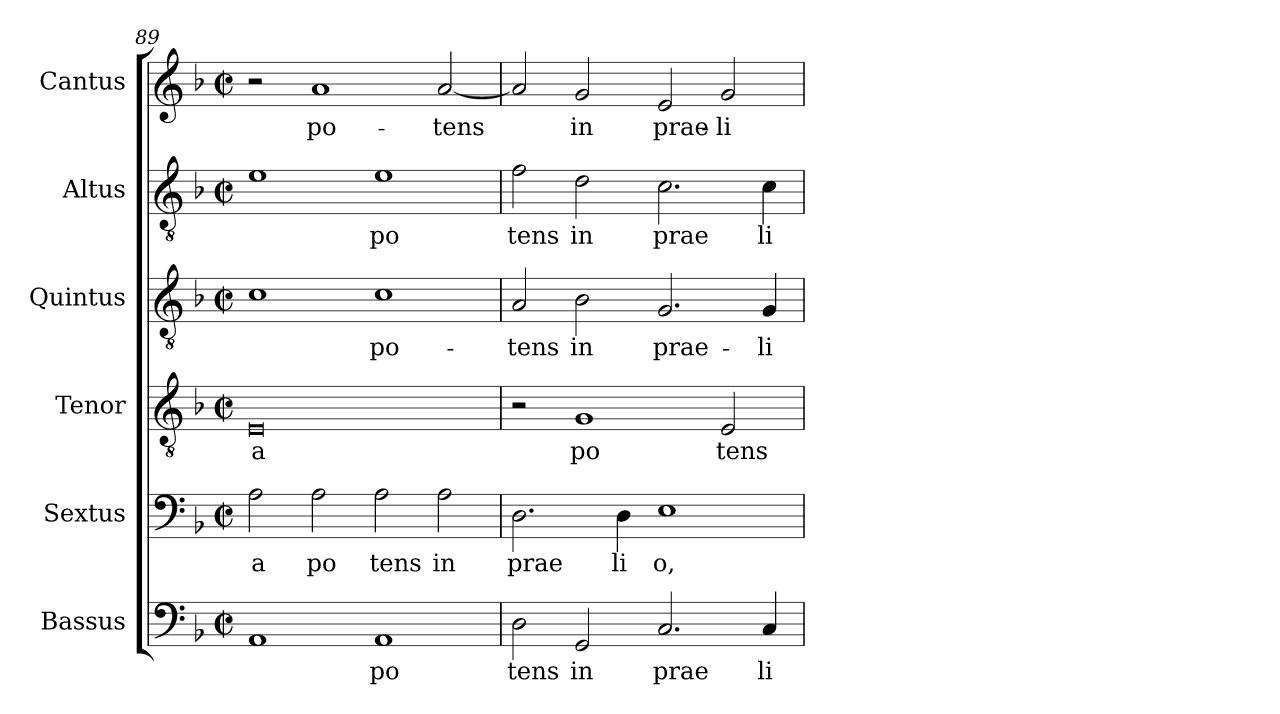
**kern	**text	**kern	**text	**kern	**text	**kern	**text	**kern	**text	**kern	**text
*part6	*part6	*part5	*part5	*part4	*part4	*part3	*part3	*part2	*part2	*part1	*part1
*staff6	*staff6	*staff5	*staff5	*staff4	*staff4	*staff3	*staff3	*staff2	*staff2	*staff1	*staff1
*I"Bassus	*	*I"Sextus	*	*I"Tenor	*	*I"Quintus	*	*I"Altus	*	*I"Cantus	*
*clefF4	*	*clefF4	*	*clefGv2	*	*clefGv2	*	*clefGv2	*	*clefG2	*
*k[b-]	*	*k[b-]	*	*k[b-]	*	*k[b-]	*	*k[b-]	*	*k[b-]	*
*F:	*	*F:	*	*F:	*	*F:	*	*F:	*	*F:	*
*M2/2	*	*M2/2	*	*M2/2	*	*M2/2	*	*M2/2	*	*M2/2	*
*met(c|)	*	*met(c|)	*	*met(c|)	*	*met(c|)	*	*met(c|)	*	*met(c|)	*
=89	=89	=89	=89	=89	=89	=89	=89	=89	=89	=89	=89
!	!	!	!LO:LY:b:cj	!	!LO:LY:b:cj	!	!	!	!	!	!
1AA	.	2A\	a	0E	a	1c	.	1e	.	2r	.
!	!	!	!LO:LY:b:cj	!	!	!	!	!	!	!	!LO:LY:b:cj
.	.	2A\	po	.	.	.	.	.	.	1a	po-
!	!LO:LY:b:cj	!	!LO:LY:b:cj	!	!	!	!LO:LY:b:cj	!	!LO:LY:b:cj	!	!
1AA	po	2A\	tens	.	.	1c	po-	1e	po	.	.
!	!	!	!LO:LY:b:cj	!	!	!	!	!	!	!	!LO:LY:b
.	.	2A\	in	.	.	.	.	.	.	[<2a/	-tens
=90	=90	=90	=90	=90	=90	=90	=90	=90	=90	=90	=90
!	!LO:LY:b:cj	!	!LO:LY:b:cj	!	!	!	!LO:LY:b:cj	!	!LO:LY:b:cj	!	!
2D\	tens	2.D\	prae	2r	.	2A/	-tens	2f\	tens	2a/]	.
!	!LO:LY:b:cj	!	!	!	!LO:LY:b:cj	!	!LO:LY:b:cj	!	!LO:LY:b:cj	!	!LO:LY:b:cj
2GG/	in	.	.	1G	po	2B-\	in	2d\	in	2g/	in
!	!	!	!LO:LY:b:cj	!	!	!	!	!	!	!	!
.	.	4D\	li	.	.	.	.	.	.	.	.
!	!LO:LY:b:cj	!	!LO:LY:b:cj	!	!	!	!LO:LY:b:cj	!	!LO:LY:b:cj	!	!LO:LY:b:cj
2.C/	prae	1E	o,	.	.	2.G/	prae-	2.c\	prae	2e/	prae-
!	!	!	!	!	!LO:LY:b:cj	!	!	!	!	!	!LO:LY:b:cj
.	.	.	.	2E/	tens	.	.	.	.	2g/	-li-
!	!LO:LY:b:cj	!	!	!	!	!	!LO:LY:b:cj	!	!LO:LY:b:cj	!	!
4C/	li	.	.	.	.	4G/	-li-	4c\	li	.	.
=	=	=	=	=	=	=	=	=	=	=	=
*-	*-	*-	*-	*-	*-	*-	*-	*-	*-	*-	*-
